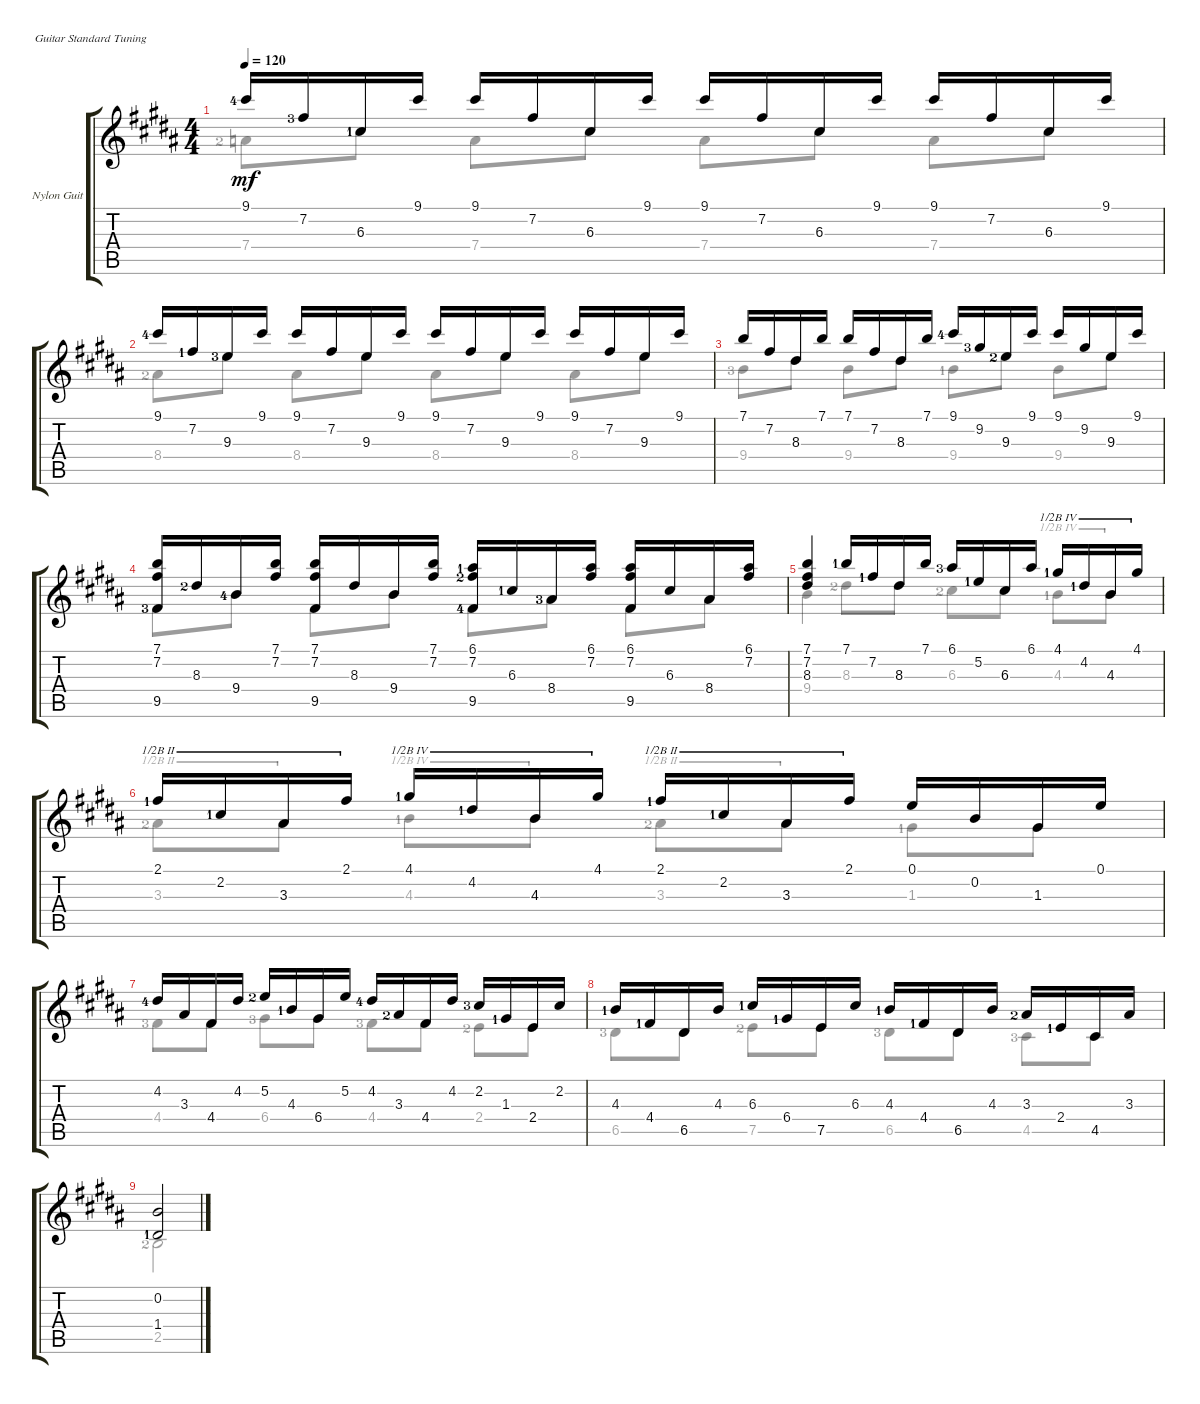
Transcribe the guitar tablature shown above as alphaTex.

\defaultSystemsLayout 4
\bracketExtendMode groupsimilarinstruments
\firstSystemTrackNameOrientation horizontal
\otherSystemsTrackNameOrientation horizontal
\track ("Nylon Guitar" "Nylon Guit") {instrument acousticguitarsteel}
\staff {score tabs}
\tuning (E4 B3 G3 D3 A2 E2)
\voice
\ts (4 4)
\tempo 120
\clef g2
\ks b
9.1{lf 5}.16{dy mf} 7.2{lf 4}.16 6.3{lf 2}.16 9.1.16 9.1.16 7.2.16 6.3.16 9.1.16 9.1.16 7.2.16 6.3.16 9.1.16 9.1.16 7.2.16 6.3.16 9.1.16 |
9.1{lf 5}.16 7.2{lf 2}.16 9.3{lf 4}.16 9.1.16 9.1.16 7.2.16 9.3.16 9.1.16 9.1.16 7.2.16 9.3.16 9.1.16 9.1.16 7.2.16 9.3.16 9.1.16 |
7.1.16 7.2.16 8.3.16 7.1.16 7.1.16 7.2.16 8.3.16 7.1.16 9.1{lf 5}.16 9.2{lf 4}.16 9.3{lf 3}.16 9.1.16 9.1.16 9.2.16 9.3.16 9.1.16 |
(7.1 7.2 9.5{lf 4}).16 8.3{lf 3}.16 9.4{lf 5}.16 (7.1 7.2).16 (7.1 7.2 9.5).16 8.3.16 9.4.16 (7.1 7.2).16 (6.1{lf 2} 7.2{lf 3} 9.5{lf 5}).16 6.3{lf 2}.16 8.4{lf 4}.16 (6.1 7.2).16 (6.1 7.2 9.5).16 6.3.16 8.4.16 (6.1 7.2).16 |
(7.1 7.2 8.3).4 7.1{lf 2}.16 7.2{lf 2}.16 8.3.16 7.1.16 6.1{lf 4}.16 5.2{lf 2}.16 6.3.16 6.1.16 4.1{lf 2}.16{barre (4 half)} 4.2{lf 2}.16{barre (4 half)} 4.3.16{barre (4 half)} 4.1.16{barre (4 half)} |
2.1{lf 2}.16{barre (2 half)} 2.2{lf 2}.16{barre (2 half)} 3.3.16{barre (2 half)} 2.1.16{barre (2 half)} 4.1{lf 2}.16{barre (4 half)} 4.2{lf 2}.16{barre (4 half)} 4.3.16{barre (4 half)} 4.1.16{barre (4 half)} 2.1{lf 2}.16{barre (2 half)} 2.2{lf 2}.16{barre (2 half)} 3.3.16{barre (2 half)} 2.1.16{barre (2 half)} 0.1.16 0.2.16 1.3.16 0.1.16 |
4.2{lf 5}.16 3.3.16 4.4.16 4.2.16 5.2{lf 3}.16 4.3{lf 2}.16 6.4.16 5.2.16 4.2{lf 5}.16 3.3{lf 3}.16 4.4.16 4.2.16 2.2{lf 4}.16 1.3{lf 2}.16 2.4.16 2.2.16 |
4.3{lf 2}.16 4.4{lf 2}.16 6.5.16 4.3.16 6.3{lf 2}.16 6.4{lf 2}.16 7.5.16 6.3.16 4.3{lf 2}.16 4.4{lf 2}.16 6.5.16 4.3.16 3.3{lf 3}.16 2.4{lf 2}.16 4.5.16 3.3.16 |
(0.2 1.4{lf 2}).2
\voice
\clef g2
\ottava regular
\simile none
\ks b
7.4{lf 3}.8{dy mf} 6.3{lf 2}.8 7.4.8 6.3.8 7.4.8 6.3.8 7.4.8 6.3.8 |
8.4{lf 3}.8 9.3{lf 4}.8 8.4.8 9.3.8 8.4.8 9.3.8 8.4.8 9.3.8 |
9.4{lf 4}.8 8.3.8 9.4.8 8.3.8 9.4{lf 2}.8 9.3{lf 3}.8 9.4.8 9.3.8 |
9.5{lf 4}.8 9.4{lf 5}.8 9.5.8 9.4.8 9.5{lf 5}.8 8.4{lf 4}.8 9.5.8 8.4.8 |
9.4.4 8.3{lf 3}.8 8.3.8 6.3{lf 3}.8 6.3.8 4.3{lf 2}.8{barre (4 half)} 4.3.8{barre (4 half)} |
3.3{lf 3}.8{barre (2 half)} 3.3.8{barre (2 half)} 4.3{lf 2}.8{barre (4 half)} 4.3.8{barre (4 half)} 3.3{lf 3}.8{barre (2 half)} 3.3.8{barre (2 half)} 1.3{lf 2}.8 1.3.8 |
4.4{lf 4}.8 4.4.8 6.4{lf 4}.8 6.4.8 4.4{lf 4}.8 4.4.8 2.4{lf 3}.8 2.4.8 |
6.5{lf 4}.8 6.5.8 7.5{lf 3}.8 7.5.8 6.5{lf 4}.8 6.5.8 4.5{lf 4}.8 4.5.8 |
2.5{lf 3}.2
